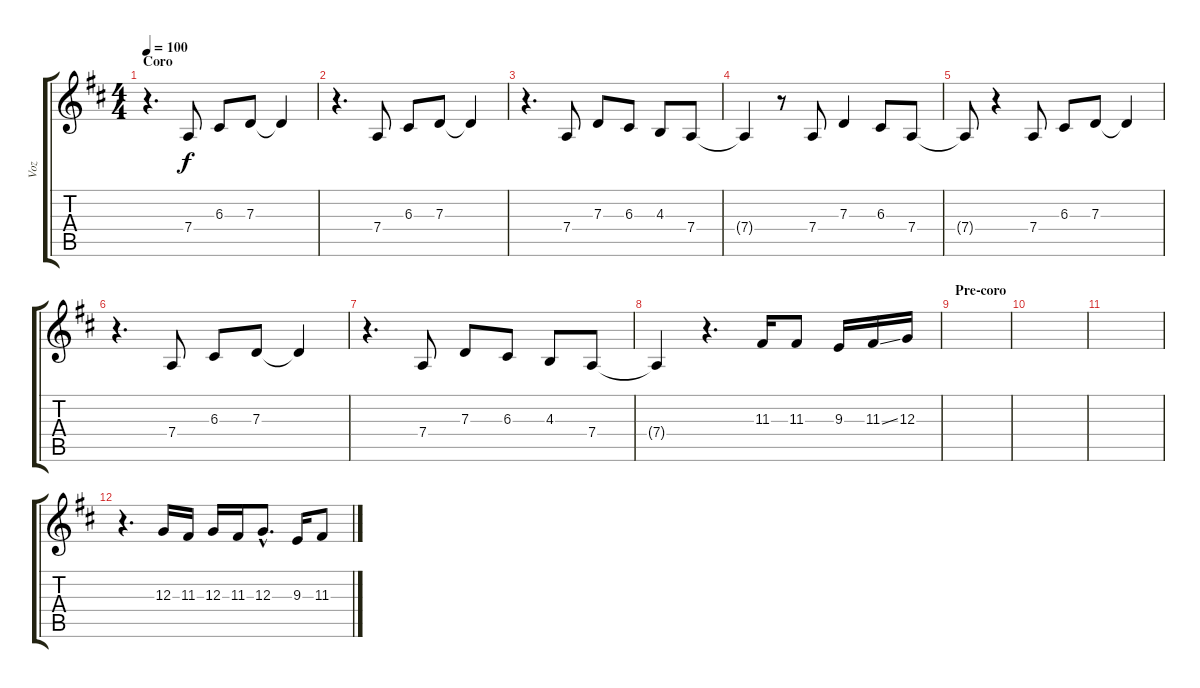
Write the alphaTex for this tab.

\track ("Voz" "Voz") {instrument lead4chiff}
\staff {score tabs}
\tuning (E4 B3 G3 D3 A2 E2) {hide}
\ts (4 4)
\section ("" "Coro")
\tempo 100
\clef g2
\ks d
r.4{d dy f} 7.4.8 6.3.8 7.3.8 7.3{t}.4 |
r.4{d} 7.4.8 6.3.8 7.3.8 7.3{t}.4 |
r.4{d} 7.4.8 7.3.8 6.3.8 4.3.8 7.4.8 |
7.4{t}.4 r.8 7.4.8 7.3.4 6.3.8 7.4.8 |
7.4{t}.8 r.4 7.4.8 6.3.8 7.3.8 7.3{t}.4 |
r.4{d} 7.4.8 6.3.8 7.3.8 7.3{t}.4 |
r.4{d} 7.4.8 7.3.8 6.3.8 4.3.8 7.4.8 |
7.4{t}.4 r.4{d} 11.3.16 11.3.8 9.3.16 11.3{ss}.16 12.3.16 |
\section ("" "Pre-coro")
|
|
|
r.4{d} 12.3.16 11.3.16 12.3.16 11.3.16 12.3{hac}.8{d} 9.3.16 11.3.8
